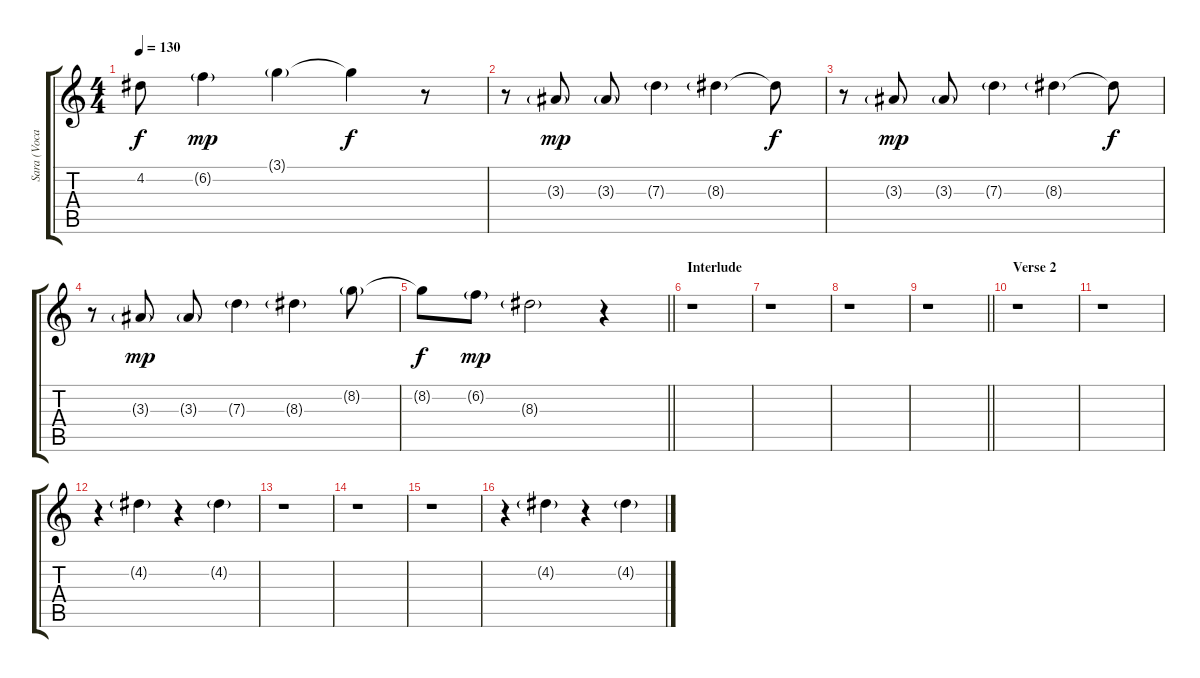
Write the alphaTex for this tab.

\track ("Sara (Vocals)" "Sara (Voca") {instrument electricguitarjazz}
\staff {score tabs}
\tuning (E4 B3 G3 D3 A2 E2) {hide}
\ts (4 4)
\tempo 130
\clef g2
\ks c
4.2{t}.8{dy f} 6.2{g}.4{dy mp} 3.1{g}.4 3.1{t}.4{dy f} r.8 |
r.8 3.3{g}.8{dy mp} 3.3{g}.8 7.3{g}.4 8.3{g}.4 8.3{t}.8{dy f} |
r.8 3.3{g}.8{dy mp} 3.3{g}.8 7.3{g}.4 8.3{g}.4 8.3{t}.8{dy f} |
r.8 3.3{g}.8{dy mp} 3.3{g}.8 7.3{g}.4 8.3{g}.4 8.2{g}.8 |
\barLineRight lightlight
8.2{t}.8{dy f} 6.2{g}.8{dy mp} 8.3{g}.2 r.4 |
\section ("" "Interlude")
r.1 |
r.1 |
r.1 |
\barLineRight lightlight
r.1 |
\section ("" "Verse 2")
r.1 |
r.1 |
r.4 4.2{g}.4 r.4 4.2{g}.4 |
r.1 |
r.1 |
r.1 |
r.4 4.2{g}.4 r.4 4.2{g}.4
